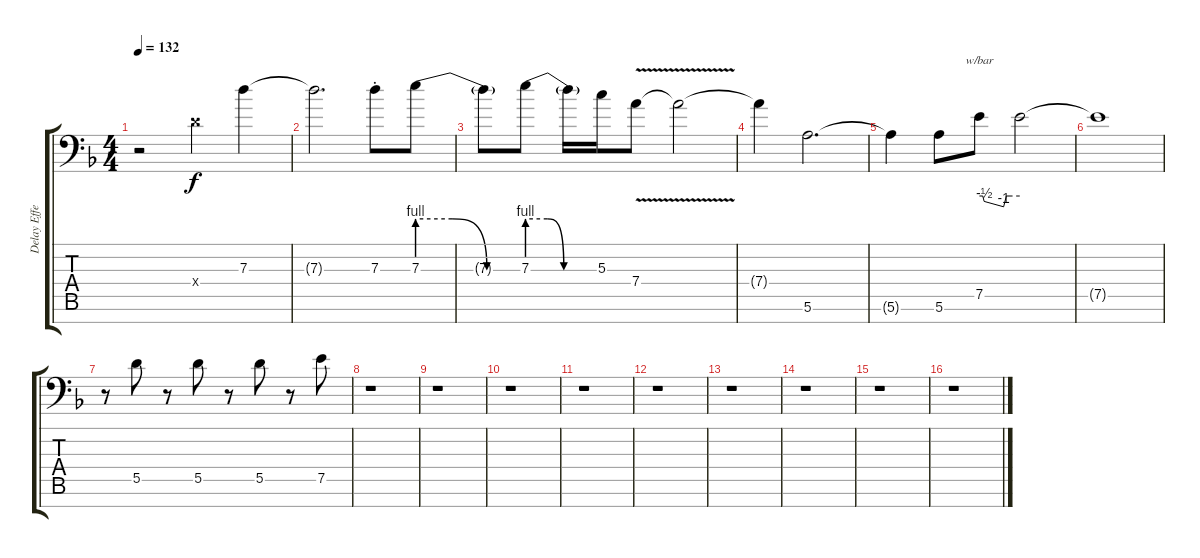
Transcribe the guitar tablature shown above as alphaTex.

\track ("Delay Effects" "Delay Effe") {instrument overdrivenguitar}
\staff {score tabs}
\tuning (E4 B3 G3 D3 A2 E2 A1) {hide}
\ts (4 4)
\tempo 132
\clef f4
\ks dminor
r.2{dy f} 0.4{x}.4 7.3.4 |
7.3{t}.2{d} 7.3{st}.8 7.3{be (custom 0 4 20 4 40 0 60 0)}.8 |
7.3{t}.8 7.3{be (custom 0 4 17 4 31 0 60 0)}.8 7.3{t}.16 5.3.16 7.4{v}.8 7.4{t}.2 |
7.4{t}.4 5.6.2{d} |
5.6{t}.4 5.6.8 7.5.8{tbe (custom default 0 0 5 0 7 -2 36 -4 40 0 44 0 60 0)} 7.5{t}.2 |
7.5{t}.1 |
r.8 5.5.8 r.8 5.5.8 r.8 5.5.8 r.8 7.5.8 |
r.1 |
r.1 |
r.1 |
r.1 |
r.1 |
r.1 |
r.1 |
r.1 |
r.1
